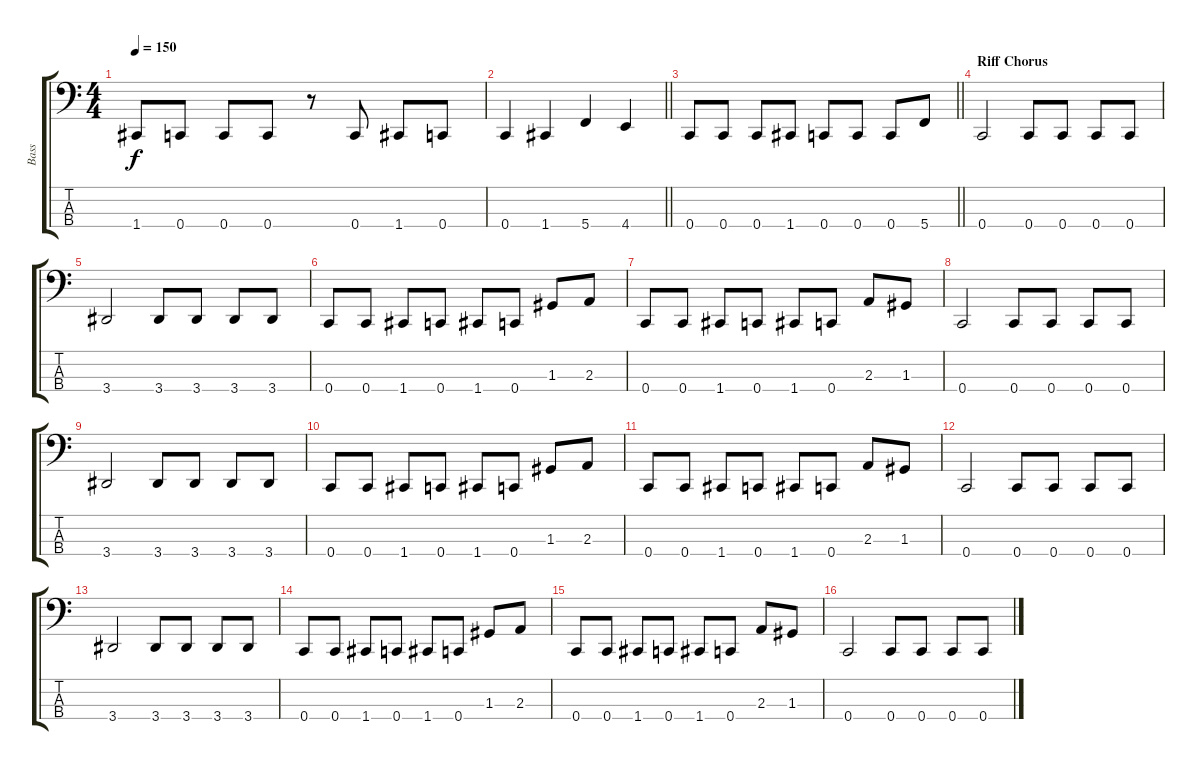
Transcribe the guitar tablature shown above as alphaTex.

\track ("Bass" "Bass") {instrument electricbassfinger}
\staff {score tabs}
\tuning (F2 C2 G1 C1) {hide}
\ts (4 4)
\tempo 150
\clef f4
\ks c
1.4.8{dy f} 0.4.8 0.4.8 0.4.8 r.8 0.4.8 1.4.8 0.4.8 |
\barLineRight lightlight
0.4.4 1.4.4 5.4.4 4.4.4 |
\barLineRight lightlight
0.4.8 0.4.8 0.4.8 1.4.8 0.4.8 0.4.8 0.4.8 5.4.8 |
\section ("" "Riff Chorus")
0.4.2 0.4.8 0.4.8 0.4.8 0.4.8 |
3.4.2 3.4.8 3.4.8 3.4.8 3.4.8 |
0.4.8 0.4.8 1.4.8 0.4.8 1.4.8 0.4.8 1.3.8 2.3.8 |
0.4.8 0.4.8 1.4.8 0.4.8 1.4.8 0.4.8 2.3.8 1.3.8 |
0.4.2 0.4.8 0.4.8 0.4.8 0.4.8 |
3.4.2 3.4.8 3.4.8 3.4.8 3.4.8 |
0.4.8 0.4.8 1.4.8 0.4.8 1.4.8 0.4.8 1.3.8 2.3.8 |
0.4.8 0.4.8 1.4.8 0.4.8 1.4.8 0.4.8 2.3.8 1.3.8 |
0.4.2 0.4.8 0.4.8 0.4.8 0.4.8 |
3.4.2 3.4.8 3.4.8 3.4.8 3.4.8 |
0.4.8 0.4.8 1.4.8 0.4.8 1.4.8 0.4.8 1.3.8 2.3.8 |
0.4.8 0.4.8 1.4.8 0.4.8 1.4.8 0.4.8 2.3.8 1.3.8 |
0.4.2 0.4.8 0.4.8 0.4.8 0.4.8
